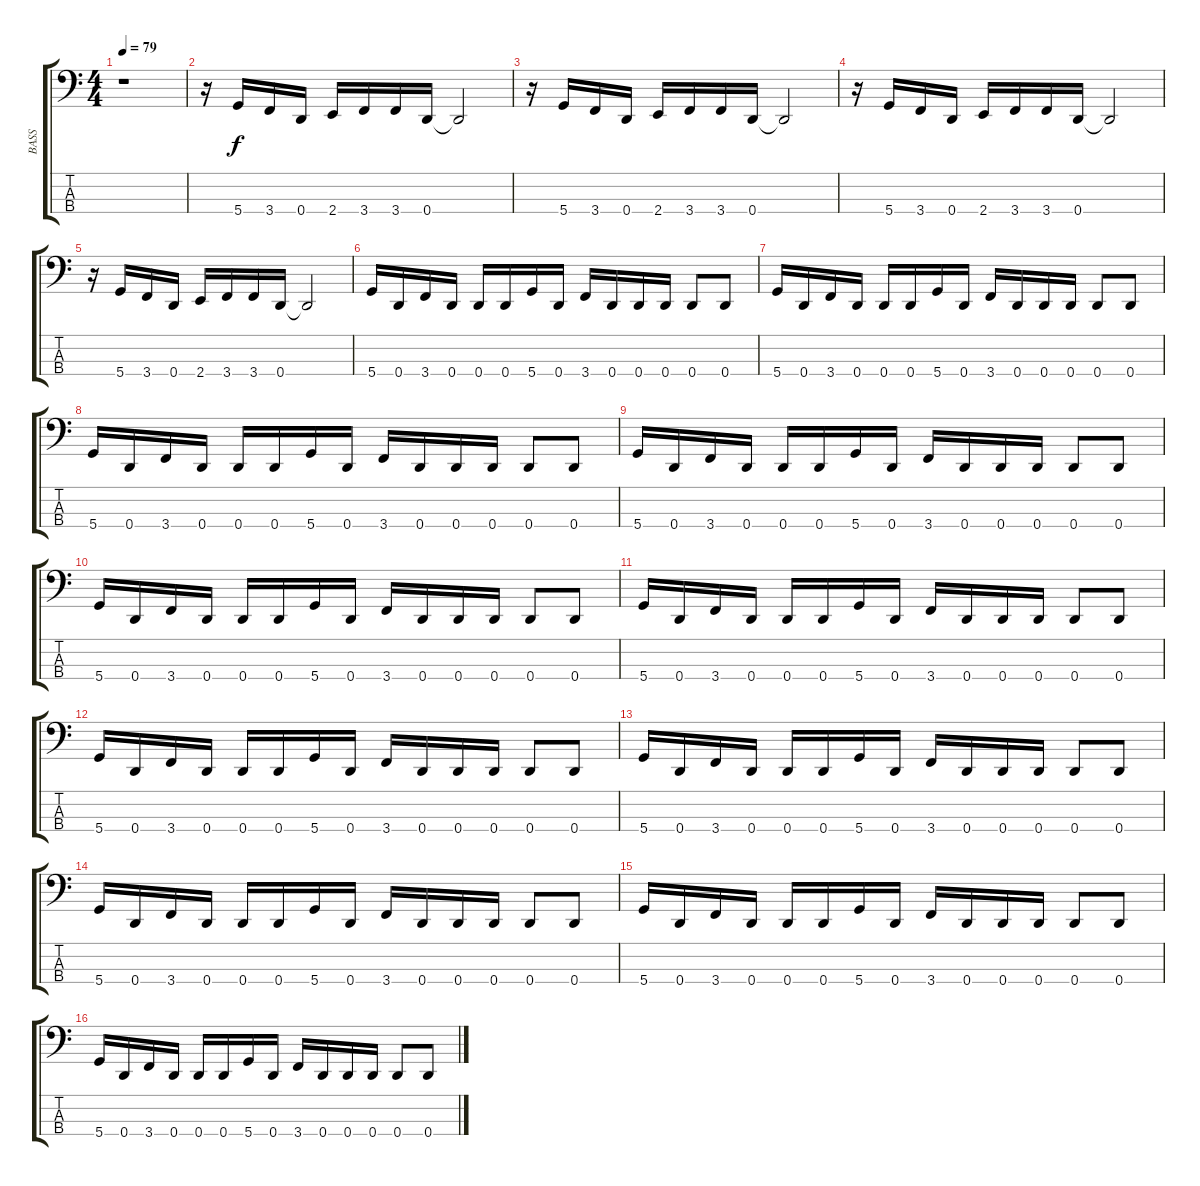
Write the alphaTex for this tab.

\track ("BASS" "BASS") {instrument electricbassfinger}
\staff {score tabs}
\tuning (G2 D2 A1 D1) {hide}
\ts (4 4)
\tempo 79
\clef f4
\ks c
r.1{dy f instrument electricbassfinger} |
r.16 5.4.16 3.4.16 0.4.16 2.4.16 3.4.16 3.4.16 0.4.16 0.4{t}.2 |
r.16 5.4.16 3.4.16 0.4.16 2.4.16 3.4.16 3.4.16 0.4.16 0.4{t}.2 |
r.16 5.4.16 3.4.16 0.4.16 2.4.16 3.4.16 3.4.16 0.4.16 0.4{t}.2 |
r.16 5.4.16 3.4.16 0.4.16 2.4.16 3.4.16 3.4.16 0.4.16 0.4{t}.2 |
5.4.16 0.4.16 3.4.16 0.4.16 0.4.16 0.4.16 5.4.16 0.4.16 3.4.16 0.4.16 0.4.16 0.4.16 0.4.8 0.4.8 |
5.4.16 0.4.16 3.4.16 0.4.16 0.4.16 0.4.16 5.4.16 0.4.16 3.4.16 0.4.16 0.4.16 0.4.16 0.4.8 0.4.8 |
5.4.16 0.4.16 3.4.16 0.4.16 0.4.16 0.4.16 5.4.16 0.4.16 3.4.16 0.4.16 0.4.16 0.4.16 0.4.8 0.4.8 |
5.4.16 0.4.16 3.4.16 0.4.16 0.4.16 0.4.16 5.4.16 0.4.16 3.4.16 0.4.16 0.4.16 0.4.16 0.4.8 0.4.8 |
5.4.16 0.4.16 3.4.16 0.4.16 0.4.16 0.4.16 5.4.16 0.4.16 3.4.16 0.4.16 0.4.16 0.4.16 0.4.8 0.4.8 |
5.4.16 0.4.16 3.4.16 0.4.16 0.4.16 0.4.16 5.4.16 0.4.16 3.4.16 0.4.16 0.4.16 0.4.16 0.4.8 0.4.8 |
5.4.16 0.4.16 3.4.16 0.4.16 0.4.16 0.4.16 5.4.16 0.4.16 3.4.16 0.4.16 0.4.16 0.4.16 0.4.8 0.4.8 |
5.4.16 0.4.16 3.4.16 0.4.16 0.4.16 0.4.16 5.4.16 0.4.16 3.4.16 0.4.16 0.4.16 0.4.16 0.4.8 0.4.8 |
5.4.16 0.4.16 3.4.16 0.4.16 0.4.16 0.4.16 5.4.16 0.4.16 3.4.16 0.4.16 0.4.16 0.4.16 0.4.8 0.4.8 |
5.4.16 0.4.16 3.4.16 0.4.16 0.4.16 0.4.16 5.4.16 0.4.16 3.4.16 0.4.16 0.4.16 0.4.16 0.4.8 0.4.8 |
5.4.16 0.4.16 3.4.16 0.4.16 0.4.16 0.4.16 5.4.16 0.4.16 3.4.16 0.4.16 0.4.16 0.4.16 0.4.8 0.4.8
